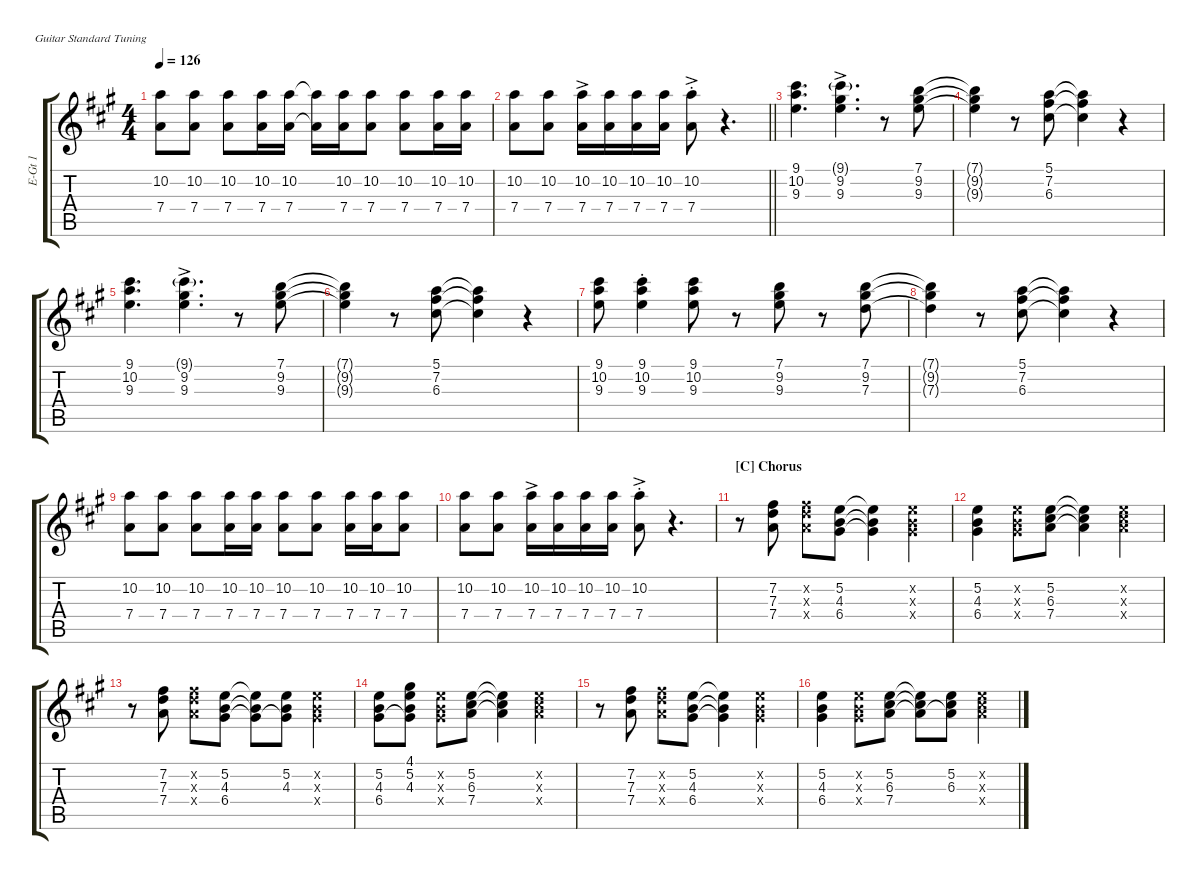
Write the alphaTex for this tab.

\hideDynamics
\bracketExtendMode groupsimilarinstruments
\otherSystemsTrackNameOrientation horizontal
\track ("E-Guitar 1 (rhythm)" "E-Gt 1") {defaultSystemsLayout 4 instrument electricguitarclean}
\staff {score tabs}
\tuning (E4 B3 G3 D3 A2 E2)
\ts (4 4)
\tempo 126
\clef g2
\ks a
(10.2{acc forcenatural} 7.4{acc forcenatural}).8{dy mp beam Down} (10.2{acc forcenatural} 7.4{acc forcenatural}).8{beam Down} (10.2{acc forcenatural} 7.4{acc forcenatural}).8{beam Down} (10.2{acc forcenatural} 7.4{acc forcenatural}).16{beam Down} (10.2{acc forcenatural} 7.4{acc forcenatural}).16{beam Down} (10.2{t acc forcenatural} 7.4{t acc forcenatural}).16{beam Down} (10.2{acc forcenatural} 7.4{acc forcenatural}).16{beam Down} (10.2{acc forcenatural} 7.4{acc forcenatural}).8{beam Down} (10.2{acc forcenatural} 7.4{acc forcenatural}).8{beam Down} (10.2{acc forcenatural} 7.4{acc forcenatural}).16{beam Down} (10.2{acc forcenatural} 7.4{acc forcenatural}).16{beam Down} |
\barLineRight lightlight
(7.4{acc forcenatural} 10.2{acc forcenatural}).8{beam Down} (7.4{acc forcenatural} 10.2{acc forcenatural}).8{beam Down} (10.2{acc forcenatural} 7.4{ac acc forcenatural}).16{beam Down} (10.2{acc forcenatural} 7.4{acc forcenatural}).16{beam Down} (10.2{acc forcenatural} 7.4{acc forcenatural}).16{beam Down} (10.2{acc forcenatural} 7.4{acc forcenatural}).16{beam Down} (10.2{ac st acc forcenatural} 7.4{st acc forcenatural}).8{beam Down} r.4{d beam Down} |
(9.1{acc #} 10.2{acc forcenatural} 9.3{acc forcenatural}).4{d beam Down} (9.1{g acc #} 9.2{ac acc #} 9.3{acc forcenatural}).4{d beam Down} r.8{beam Down} (7.1{acc forcenatural} 9.2{acc #} 9.3{acc forcenatural}).8{beam Down} |
(9.2{t acc #} 9.3{t acc forcenatural} 7.1{t acc forcenatural}).4{beam Down} r.8{beam Down} (5.1{acc forcenatural} 7.2{acc #} 6.3{acc #}).8{beam Down} (6.3{t acc #} 7.2{t acc #} 5.1{t acc forcenatural}).4{beam Down} r.4{beam Down} |
(9.1{acc #} 10.2{acc forcenatural} 9.3{acc forcenatural}).4{d beam Down} (9.1{g acc #} 9.2{ac acc #} 9.3{acc forcenatural}).4{d beam Down} r.8{beam Down} (7.1{acc forcenatural} 9.2{acc #} 9.3{acc forcenatural}).8{beam Down} |
(9.2{t acc #} 9.3{t acc forcenatural} 7.1{t acc forcenatural}).4{beam Down} r.8{beam Down} (5.1{acc forcenatural} 7.2{acc #} 6.3{acc #}).8{beam Down} (6.3{t acc #} 7.2{t acc #} 5.1{t acc forcenatural}).4{beam Down} r.4{beam Down} |
(9.1{acc #} 10.2{acc forcenatural} 9.3{acc forcenatural}).8{beam Down} (9.1{st acc #} 10.2{st acc forcenatural} 9.3{st acc forcenatural}).4{beam Down} (9.1{acc #} 10.2{acc forcenatural} 9.3{acc forcenatural}).8{beam Down} r.8{beam Down} (7.1{acc forcenatural} 9.2{acc #} 9.3{acc forcenatural}).8{beam Down} r.8{beam Down} (7.1{acc forcenatural} 9.2{acc #} 7.3{acc forcenatural}).8{beam Down} |
(9.2{t acc #} 7.3{t acc forcenatural} 7.1{t acc forcenatural}).4{beam Down} r.8{beam Down} (5.1{acc forcenatural} 7.2{acc #} 6.3{acc #}).8{beam Down} (6.3{t acc #} 7.2{t acc #} 5.1{t acc forcenatural}).4{beam Down} r.4{beam Down} |
(10.2{acc forcenatural} 7.4{acc forcenatural}).8{beam Down} (10.2{acc forcenatural} 7.4{acc forcenatural}).8{beam Down} (10.2{acc forcenatural} 7.4{acc forcenatural}).8{beam Down} (10.2{acc forcenatural} 7.4{acc forcenatural}).16{beam Down} (10.2{acc forcenatural} 7.4{acc forcenatural}).16{beam Down} (10.2{acc forcenatural} 7.4{acc forcenatural}).8{beam Down} (10.2{acc forcenatural} 7.4{acc forcenatural}).8{beam Down} (10.2{acc forcenatural} 7.4{acc forcenatural}).16{beam Down} (10.2{acc forcenatural} 7.4{acc forcenatural}).16{beam Down} (10.2{acc forcenatural} 7.4{acc forcenatural}).8{beam Down} |
(7.4{acc forcenatural} 10.2{acc forcenatural}).8{beam Down} (7.4{acc forcenatural} 10.2{acc forcenatural}).8{beam Down} (10.2{acc forcenatural} 7.4{ac acc forcenatural}).16{beam Down} (10.2{acc forcenatural} 7.4{acc forcenatural}).16{beam Down} (10.2{acc forcenatural} 7.4{acc forcenatural}).16{beam Down} (10.2{acc forcenatural} 7.4{acc forcenatural}).16{beam Down} (10.2{ac st acc forcenatural} 7.4{ac st acc forcenatural}).8{beam Down} r.4{d beam Down} |
\section ("C" "Chorus")
r.8{beam Down} (7.2{acc #} 7.3{acc forcenatural} 7.4{acc forcenatural}).8{beam Down} (7.4{x acc forcenatural} 7.3{x acc forcenatural} 7.2{x acc #}).8{beam Down} (5.2{acc forcenatural} 4.3{acc forcenatural} 6.4{acc #}).8{beam Down} (5.2{t acc forcenatural} 4.3{t acc forcenatural} 6.4{t acc #}).4{beam Down} (6.4{x acc #} 4.3{x acc forcenatural} 5.2{x acc forcenatural}).4{beam Down} |
(5.2{acc forcenatural} 4.3{acc forcenatural} 6.4{acc #}).4{beam Down} (6.4{x acc #} 4.3{x acc forcenatural} 5.2{x acc forcenatural}).8{beam Down} (5.2{acc forcenatural} 6.3{acc #} 7.4{acc forcenatural}).8{beam Down} (5.2{t acc forcenatural} 6.3{t acc #} 7.4{t acc forcenatural}).4{beam Down} (6.3{x acc #} 5.2{x acc forcenatural} 7.4{x acc forcenatural}).4{beam Down} |
r.8{beam Down} (7.2{acc #} 7.3{acc forcenatural} 7.4{acc forcenatural}).8{beam Down} (7.4{x acc forcenatural} 7.3{x acc forcenatural} 7.2{x acc #}).8{beam Down} (5.2{acc forcenatural} 4.3{acc forcenatural} 6.4{acc #}).8{beam Down} (5.2{t acc forcenatural} 4.3{t acc forcenatural} 6.4{t acc #}).8{beam Down} (4.3{acc forcenatural} 5.2{acc forcenatural} 6.4{t acc #}).8{beam Down} (6.4{x acc #} 4.3{x acc forcenatural} 5.2{x acc forcenatural}).4{beam Down} |
(5.2{acc forcenatural} 4.3{acc forcenatural} 6.4{acc #}).8{beam Down} (5.2{acc forcenatural} 4.3{acc forcenatural} 6.4{t acc #} 4.1{acc #}).8{beam Down} (6.4{x acc #} 4.3{x acc forcenatural} 5.2{x acc forcenatural}).8{beam Down} (5.2{acc forcenatural} 6.3{acc #} 7.4{acc forcenatural}).8{beam Down} (5.2{t acc forcenatural} 6.3{t acc #} 7.4{t acc forcenatural}).4{beam Down} (6.3{x acc #} 5.2{x acc forcenatural} 7.4{x acc forcenatural}).4{beam Down} |
r.8{beam Down} (7.2{acc #} 7.3{acc forcenatural} 7.4{acc forcenatural}).8{beam Down} (7.4{x acc forcenatural} 7.3{x acc forcenatural} 7.2{x acc #}).8{beam Down} (5.2{acc forcenatural} 4.3{acc forcenatural} 6.4{acc #}).8{beam Down} (5.2{t acc forcenatural} 4.3{t acc forcenatural} 6.4{t acc #}).4{beam Down} (6.4{x acc #} 4.3{x acc forcenatural} 5.2{x acc forcenatural}).4{beam Down} |
(5.2{acc forcenatural} 4.3{acc forcenatural} 6.4{acc #}).4{beam Down} (6.4{x acc #} 4.3{x acc forcenatural} 5.2{x acc forcenatural}).8{beam Down} (5.2{acc forcenatural} 6.3{acc #} 7.4{acc forcenatural}).8{beam Down} (5.2{t acc forcenatural} 6.3{t acc #} 7.4{t acc forcenatural}).8{beam Down} (5.2{acc forcenatural} 6.3{acc #} 7.4{t acc forcenatural}).8{beam Down} (6.3{x acc #} 5.2{x acc forcenatural} 7.4{x acc forcenatural}).4{beam Down}
